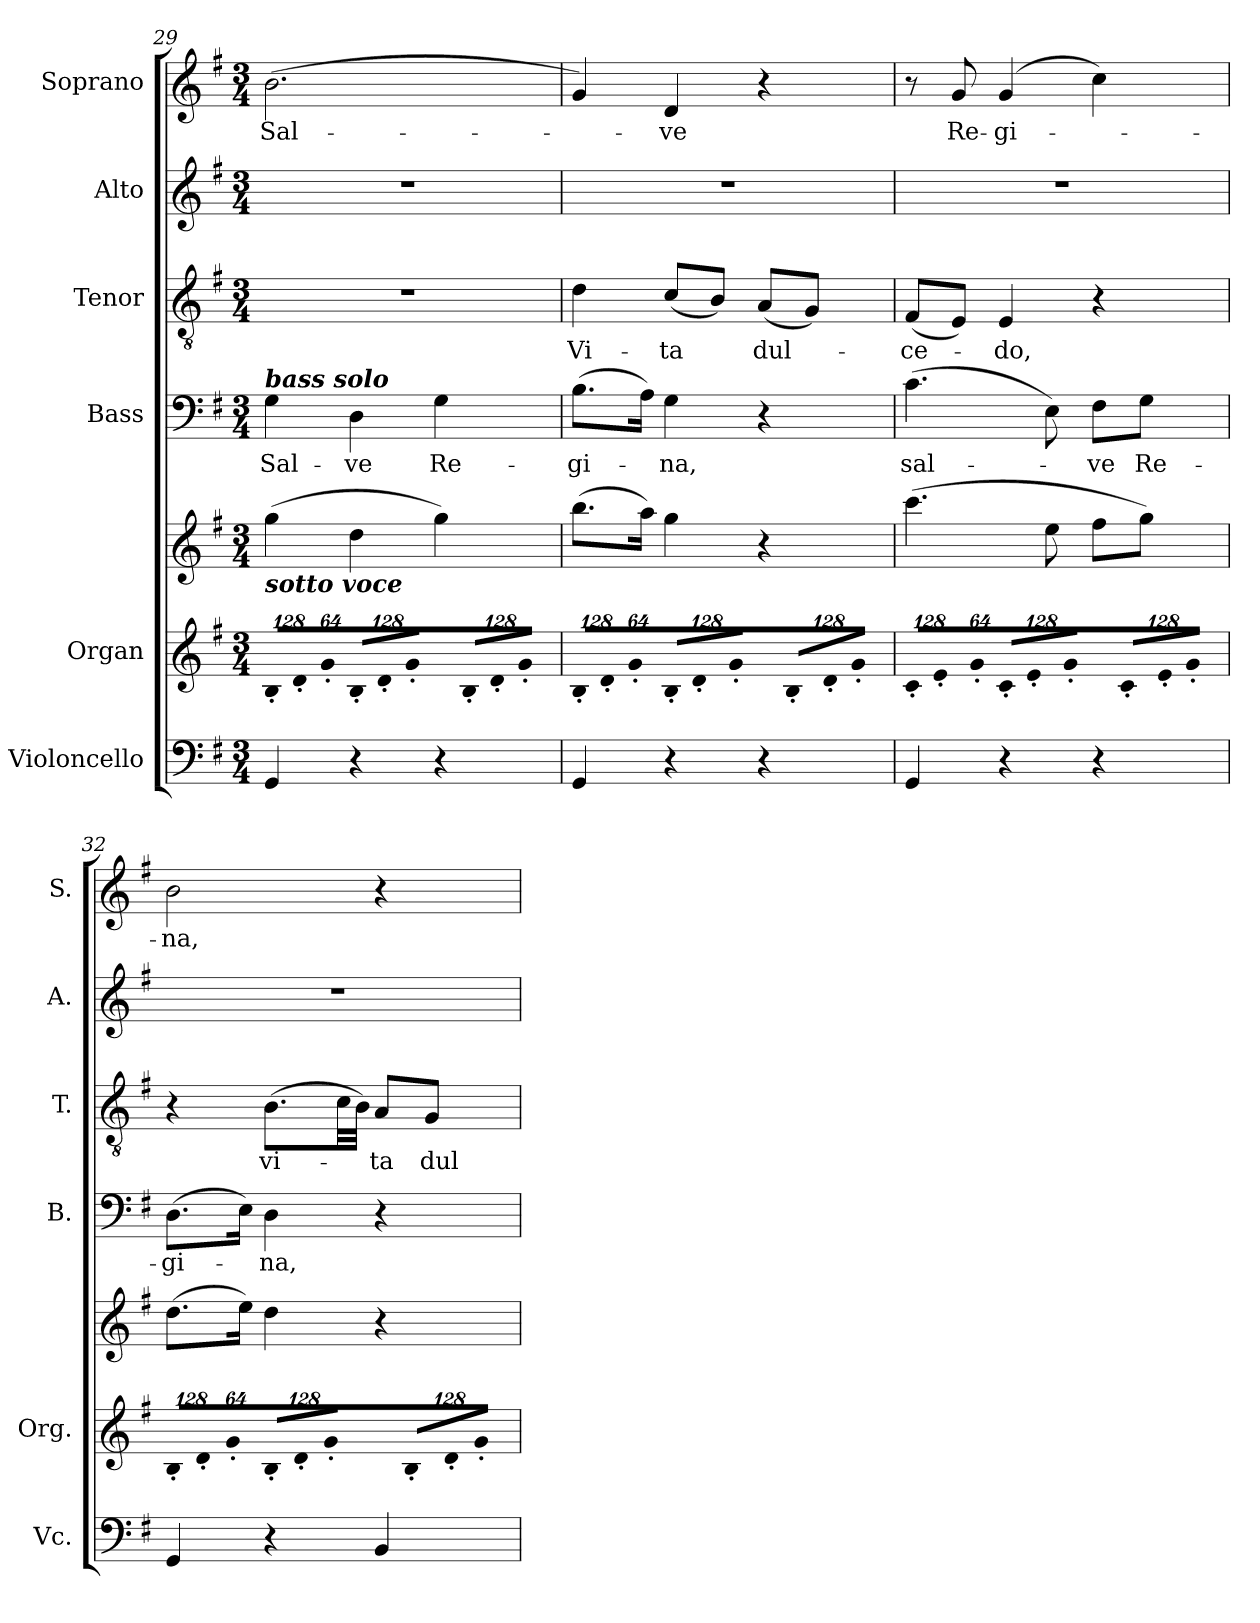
**kern	**kern	**kern	**kern	**text	**kern	**text	**kern	**kern	**text
*part6	*part5	*part5	*part4	*part4	*part3	*part3	*part2	*part1	*part1
*staff7	*staff6	*staff5	*staff4	*staff4	*staff3	*staff3	*staff2	*staff1	*staff1
*I"Violoncello	*I"Organ	*	*I"Bass	*	*I"Tenor	*	*I"Alto	*I"Soprano	*
*I'Vc.	*I'Org.	*	*I'B.	*	*I'T.	*	*I'A.	*I'S.	*
*clefF4	*clefG2	*clefG2	*clefF4	*	*clefGv2	*	*clefG2	*clefG2	*
*	*	*	*	*	*ITrd7c12	*	*	*	*
*k[f#]	*k[f#]	*k[f#]	*k[f#]	*	*k[f#]	*	*k[f#]	*k[f#]	*
*G:	*G:	*G:	*G:	*	*G:	*	*G:	*G:	*
*M3/4	*M3/4	*M3/4	*M3/4	*	*M3/4	*	*M3/4	*M3/4	*
*	*Xbrackettup	*	*	*	*	*	*	*	*
=29	=29	=29	=29	=29	=29	=29	=29	=29	=29
!	!LO:N:vis=8	!	!	!	!	!	!	!	!
!	!	!	!	!LO:LY:b:color=#000000	!LO:N:vis=1	!	!LO:N:vis=1	!	!
!	!	!	!LO:TX:a:Bi:t=bass solo	!	!	!	!	!	!
!	!	!LO:TX:b:Bi:t=sotto voce	!	!	!	!	!	!	!
!	!	!	!	!	!	!	!	!	!LO:LY:b:color=#000000
4GGi/	1024%85B'i/L	(4ggi\	4Gi\	Sal-	2.r	.	2.r	(2.bi\	Sal-
!	!LO:N:vis=8	!	!	!	!	!	!	!	!
.	1024%85d'i/	.	.	.	.	.	.	.	.
!	!LO:N:vis=8	!	!	!	!	!	!	!	!
.	512%43g'i/J	.	.	.	.	.	.	.	.
!	!LO:N:vis=8	!	!	!	!	!	!	!	!
!	!	!	!	!LO:LY:b:color=#000000	!	!	!	!	!
4r	1024%85B'i/L	4ddi\	4Di\	-ve	.	.	.	.	.
!	!LO:N:vis=8	!	!	!	!	!	!	!	!
.	1024%85d'i/	.	.	.	.	.	.	.	.
!	!LO:N:vis=8	!	!	!	!	!	!	!	!
.	512%43g'i/J	.	.	.	.	.	.	.	.
!	!LO:N:vis=8	!	!	!	!	!	!	!	!
!	!	!	!	!LO:LY:b:color=#000000	!	!	!	!	!
4r	1024%85B'i/L	4ggi\)	4Gi\	Re-	.	.	.	.	.
!	!LO:N:vis=8	!	!	!	!	!	!	!	!
.	1024%85d'i/	.	.	.	.	.	.	.	.
!	!LO:N:vis=8	!	!	!	!	!	!	!	!
.	512%43g'i/J	.	.	.	.	.	.	.	.
=30	=30	=30	=30	=30	=30	=30	=30	=30	=30
!	!LO:N:vis=8	!	!	!	!	!	!	!	!
!	!	!	!	!LO:LY:b:color=#000000	!	!	!	!	!
!	!	!	!	!	!	!LO:LY:b:color=#000000	!LO:N:vis=1	!	!
4GGi/	1024%85B'i/L	(8.bbi\L	(8.Bi\L	-gi-	4Di\	Vi-	2.r	4gi/)	.
!	!LO:N:vis=8	!	!	!	!	!	!	!	!
.	1024%85d'i/	.	.	.	.	.	.	.	.
!	!LO:N:vis=8	!	!	!	!	!	!	!	!
.	512%43g'i/J	.	.	.	.	.	.	.	.
.	.	16aai\Jk)	16Ai\Jk)	.	.	.	.	.	.
!	!LO:N:vis=8	!	!	!	!	!	!	!	!
!	!	!	!	!LO:LY:b:color=#000000	!	!	!	!	!
!	!	!	!	!	!	!LO:LY:b:color=#000000	!	!	!
!	!	!	!	!	!	!	!	!	!LO:LY:b:color=#000000
4r	1024%85B'i/L	4ggi\	4Gi\	-na,	(8Ci/L	-ta	.	4di/	-ve
!	!LO:N:vis=8	!	!	!	!	!	!	!	!
.	1024%85d'i/	.	.	.	.	.	.	.	.
.	.	.	.	.	8BBi/J)	.	.	.	.
!	!LO:N:vis=8	!	!	!	!	!	!	!	!
.	512%43g'i/J	.	.	.	.	.	.	.	.
!	!LO:N:vis=8	!	!	!	!	!	!	!	!
!	!	!	!	!	!	!LO:LY:b:color=#000000	!	!	!
4r	1024%85B'i/L	4r	4r	.	(8AAi/L	dul-	.	4r	.
!	!LO:N:vis=8	!	!	!	!	!	!	!	!
.	1024%85d'i/	.	.	.	.	.	.	.	.
.	.	.	.	.	8GGi/J)	.	.	.	.
!	!LO:N:vis=8	!	!	!	!	!	!	!	!
.	512%43g'i/J	.	.	.	.	.	.	.	.
!!LO:PB:g=z
=31	=31	=31	=31	=31	=31	=31	=31	=31	=31
!	!LO:N:vis=8	!	!	!	!	!	!	!	!
!	!	!	!	!LO:LY:b:color=#000000	!	!	!	!	!
!	!	!	!	!	!	!LO:LY:b:color=#000000	!LO:N:vis=1	!	!
4GGi/	1024%85c'i/L	(4.ccci\	(4.ci\	sal-	(8FF#i/L	-ce-	2.r	8r	.
!	!LO:N:vis=8	!	!	!	!	!	!	!	!
.	1024%85e'i/	.	.	.	.	.	.	.	.
!	!	!	!	!	!	!	!	!	!LO:LY:b:color=#000000
.	.	.	.	.	8EEi/J)	.	.	8gi/	Re-
!	!LO:N:vis=8	!	!	!	!	!	!	!	!
.	512%43g'i/J	.	.	.	.	.	.	.	.
!	!LO:N:vis=8	!	!	!	!	!	!	!	!
!	!	!	!	!	!	!LO:LY:b:color=#000000	!	!	!
!	!	!	!	!	!	!	!	!	!LO:LY:b:color=#000000
4r	1024%85c'i/L	.	.	.	4EEi/	-do,	.	(4gi/	-gi-
!	!LO:N:vis=8	!	!	!	!	!	!	!	!
.	1024%85e'i/	.	.	.	.	.	.	.	.
.	.	8eei\	8Ei\)	.	.	.	.	.	.
!	!LO:N:vis=8	!	!	!	!	!	!	!	!
.	512%43g'i/J	.	.	.	.	.	.	.	.
!	!LO:N:vis=8	!	!	!	!	!	!	!	!
!	!	!	!	!LO:LY:b:color=#000000	!	!	!	!	!
4r	1024%85c'i/L	8ff#i\L	8F#i\L	-ve	4r	.	.	4cci\)	.
!	!LO:N:vis=8	!	!	!	!	!	!	!	!
.	1024%85e'i/	.	.	.	.	.	.	.	.
!	!	!	!	!LO:LY:b:color=#000000	!	!	!	!	!
.	.	8ggi\J)	8Gi\J	Re-	.	.	.	.	.
!	!LO:N:vis=8	!	!	!	!	!	!	!	!
.	512%43g'i/J	.	.	.	.	.	.	.	.
=32	=32	=32	=32	=32	=32	=32	=32	=32	=32
!	!LO:N:vis=8	!	!	!	!	!	!	!	!
!	!	!	!	!LO:LY:b:color=#000000	!	!	!LO:N:vis=1	!	!
!	!	!	!	!	!	!	!	!	!LO:LY:b:color=#000000
4GGi/	1024%85B'i/L	(8.ddi\L	(8.Di\L	-gi-	4r	.	2.r	2bi\	-na,
!	!LO:N:vis=8	!	!	!	!	!	!	!	!
.	1024%85d'i/	.	.	.	.	.	.	.	.
!	!LO:N:vis=8	!	!	!	!	!	!	!	!
.	512%43g'i/J	.	.	.	.	.	.	.	.
.	.	16eei\Jk)	16Ei\Jk)	.	.	.	.	.	.
!	!LO:N:vis=8	!	!	!	!	!	!	!	!
!	!	!	!	!LO:LY:b:color=#000000	!	!	!	!	!
!	!	!	!	!	!	!LO:LY:b:color=#000000	!	!	!
4r	1024%85B'i/L	4ddi\	4Di\	-na,	(8.BBi\L	vi-	.	.	.
!	!LO:N:vis=8	!	!	!	!	!	!	!	!
.	1024%85d'i/	.	.	.	.	.	.	.	.
!	!LO:N:vis=8	!	!	!	!	!	!	!	!
.	512%43g'i/J	.	.	.	.	.	.	.	.
.	.	.	.	.	32Ci\LL	.	.	.	.
.	.	.	.	.	32BBi\JJJ)	.	.	.	.
!	!LO:N:vis=8	!	!	!	!	!	!	!	!
!	!	!	!	!	!	!LO:LY:b:color=#000000	!	!	!
4BBi/	1024%85B'i/L	4r	4r	.	8AAi/L	-ta	.	4r	.
!	!LO:N:vis=8	!	!	!	!	!	!	!	!
.	1024%85d'i/	.	.	.	.	.	.	.	.
!	!	!	!	!	!	!LO:LY:b:color=#000000	!	!	!
.	.	.	.	.	8GGi/J	dul-	.	.	.
!	!LO:N:vis=8	!	!	!	!	!	!	!	!
.	512%43g'i/J	.	.	.	.	.	.	.	.
=	=	=	=	=	=	=	=	=	=
*-	*-	*-	*-	*-	*-	*-	*-	*-	*-
